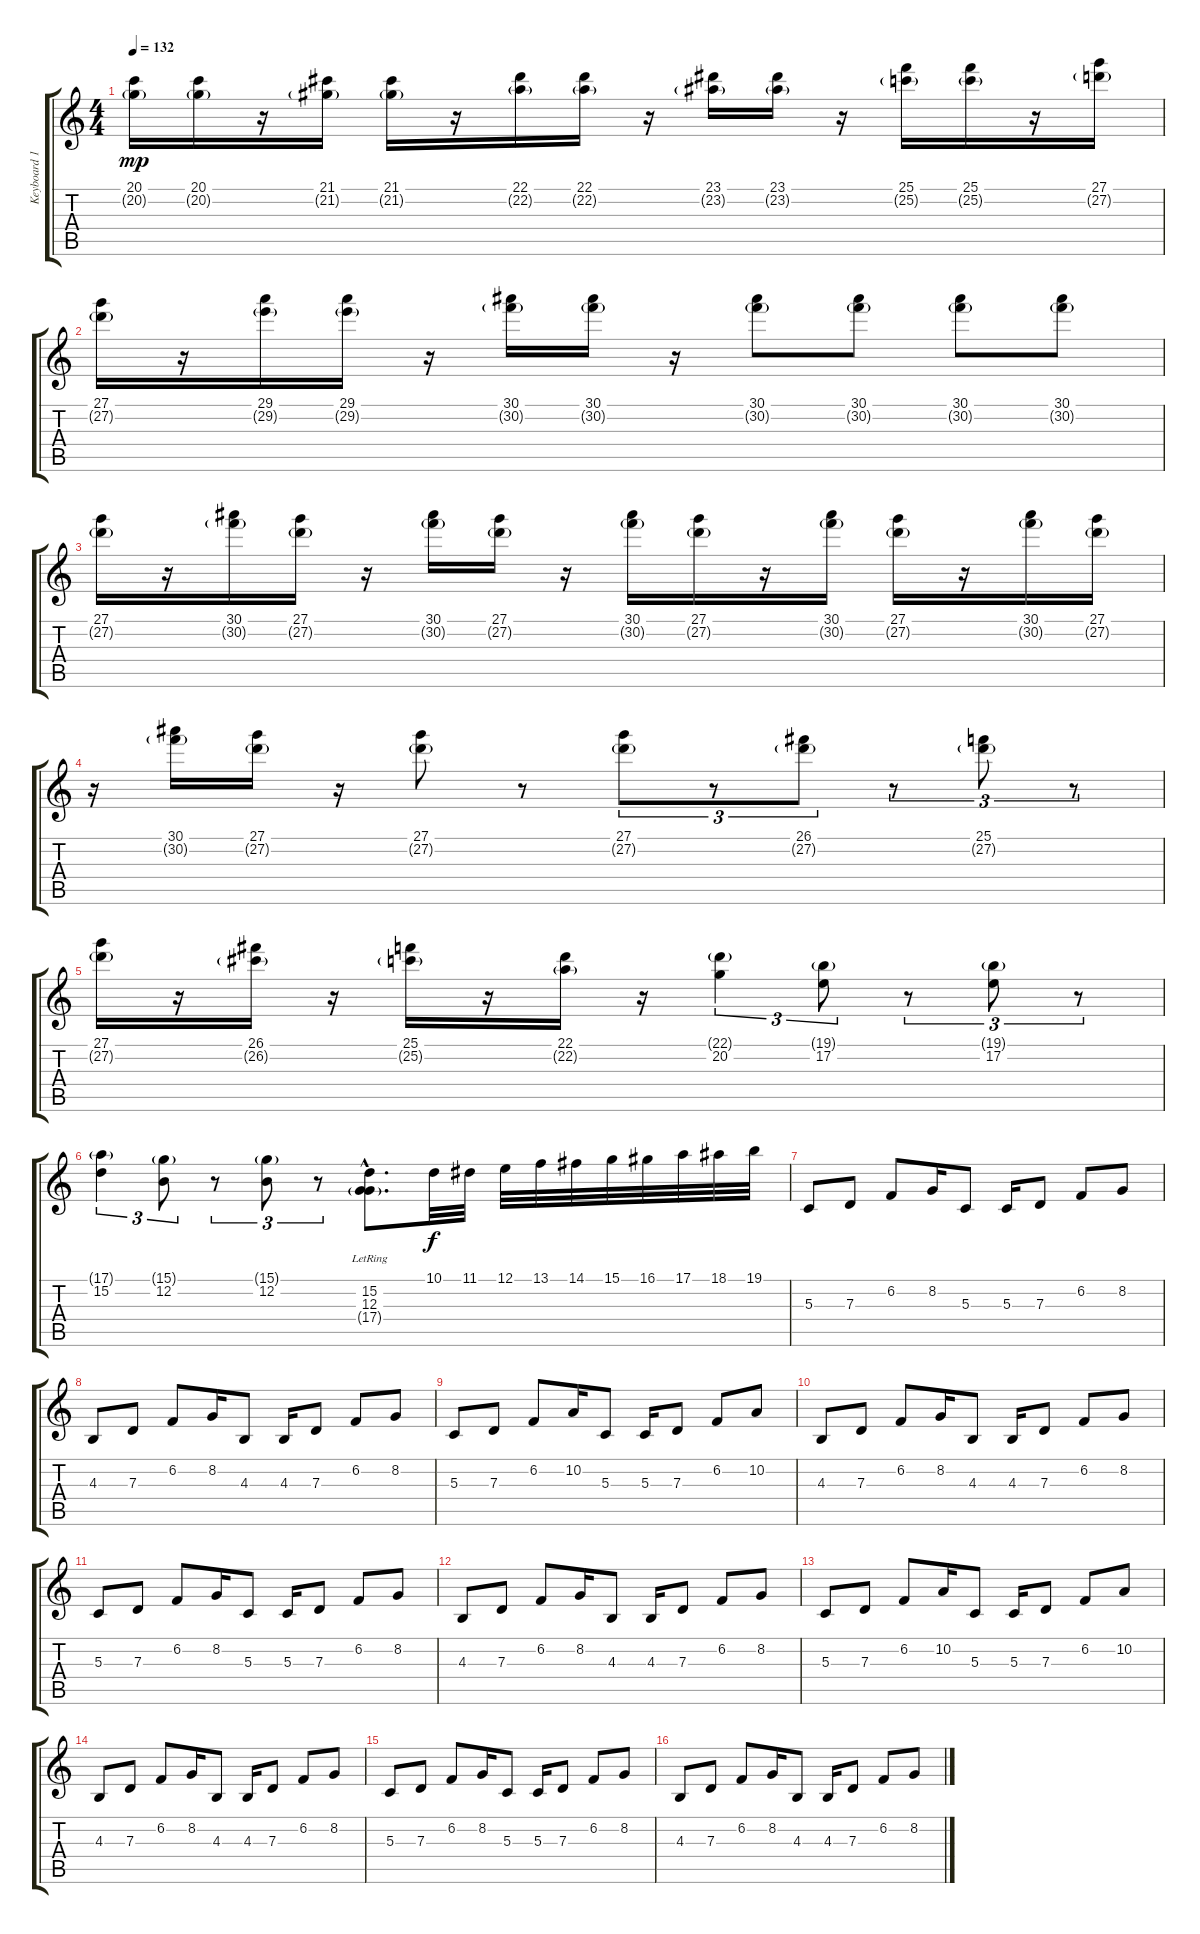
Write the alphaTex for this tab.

\track ("Keyboard 1" "Keyboard 1") {instrument acousticgrandpiano}
\staff {score tabs}
\tuning (E4 B3 G3 D3 A2 E2) {hide}
\ts (4 4)
\tempo 132
\clef g2
\ks c
(20.1 20.2{g}).16{dy mp} (20.1 20.2{g}).16 r.16 (21.1 21.2{g}).16 (21.1 21.2{g}).16 r.16 (22.1 22.2{g}).16 (22.1 22.2{g}).16 r.16 (23.1 23.2{g}).16 (23.1 23.2{g}).16 r.16 (25.1 25.2{g}).16 (25.1 25.2{g}).16 r.16 (27.1 27.2{g}).16 |
(27.1 27.2{g}).16 r.16 (29.1 29.2{g}).16 (29.1 29.2{g}).16 r.16 (30.1 30.2{g}).16 (30.1 30.2{g}).16 r.16 (30.1 30.2{g}).8 (30.1 30.2{g}).8 (30.1 30.2{g}).8 (30.1 30.2{g}).8 |
(27.1 27.2{g}).16 r.16 (30.1 30.2{g}).16 (27.1 27.2{g}).16 r.16 (30.1 30.2{g}).16 (27.1 27.2{g}).16 r.16 (30.1 30.2{g}).16 (27.1 27.2{g}).16 r.16 (30.1 30.2{g}).16 (27.1 27.2{g}).16 r.16 (30.1 30.2{g}).16 (27.1 27.2{g}).16 |
r.16 (30.1 30.2{g}).16 (27.1 27.2{g}).16 r.16 (27.1 27.2{g}).8 r.8 (27.1 27.2{g}).8{tu (3 2)} r.8{tu (3 2)} (26.1 27.2{g}).8{tu (3 2)} r.8{tu (3 2)} (25.1 27.2{g}).8{tu (3 2)} r.8{tu (3 2)} |
(27.1 27.2{g}).16 r.16 (26.1 26.2{g}).16 r.16 (25.1 25.2{g}).16 r.16 (22.1 22.2{g}).16 r.16 (22.1{g} 20.2).4{tu (3 2)} (19.1{g} 17.2).8{tu (3 2)} r.8{tu (3 2)} (19.1{g} 17.2).8{tu (3 2)} r.8{tu (3 2)} |
(17.1{g} 15.2).4{tu (3 2)} (15.1{g} 12.2).8{tu (3 2)} r.8{tu (3 2)} (15.1{g} 12.2).8{tu (3 2)} r.8{tu (3 2)} (15.2{hac} 12.3{hac lr} 17.4{g hac}).8{d} 10.1.32{dy f} 11.1.32 12.1.32 13.1.32 14.1.32 15.1.32 16.1.32 17.1.32 18.1.32 19.1.32 |
5.3.8 7.3.8 6.2.8 8.2.16 5.3.8 5.3.16 7.3.8 6.2.8 8.2.8 |
4.3.8 7.3.8 6.2.8 8.2.16 4.3.8 4.3.16 7.3.8 6.2.8 8.2.8 |
5.3.8 7.3.8 6.2.8 10.2.16 5.3.8 5.3.16 7.3.8 6.2.8 10.2.8 |
4.3.8 7.3.8 6.2.8 8.2.16 4.3.8 4.3.16 7.3.8 6.2.8 8.2.8 |
5.3.8 7.3.8 6.2.8 8.2.16 5.3.8 5.3.16 7.3.8 6.2.8 8.2.8 |
4.3.8 7.3.8 6.2.8 8.2.16 4.3.8 4.3.16 7.3.8 6.2.8 8.2.8 |
5.3.8 7.3.8 6.2.8 10.2.16 5.3.8 5.3.16 7.3.8 6.2.8 10.2.8 |
4.3.8 7.3.8 6.2.8 8.2.16 4.3.8 4.3.16 7.3.8 6.2.8 8.2.8 |
5.3.8 7.3.8 6.2.8 8.2.16 5.3.8 5.3.16 7.3.8 6.2.8 8.2.8 |
4.3.8 7.3.8 6.2.8 8.2.16 4.3.8 4.3.16 7.3.8 6.2.8 8.2.8
